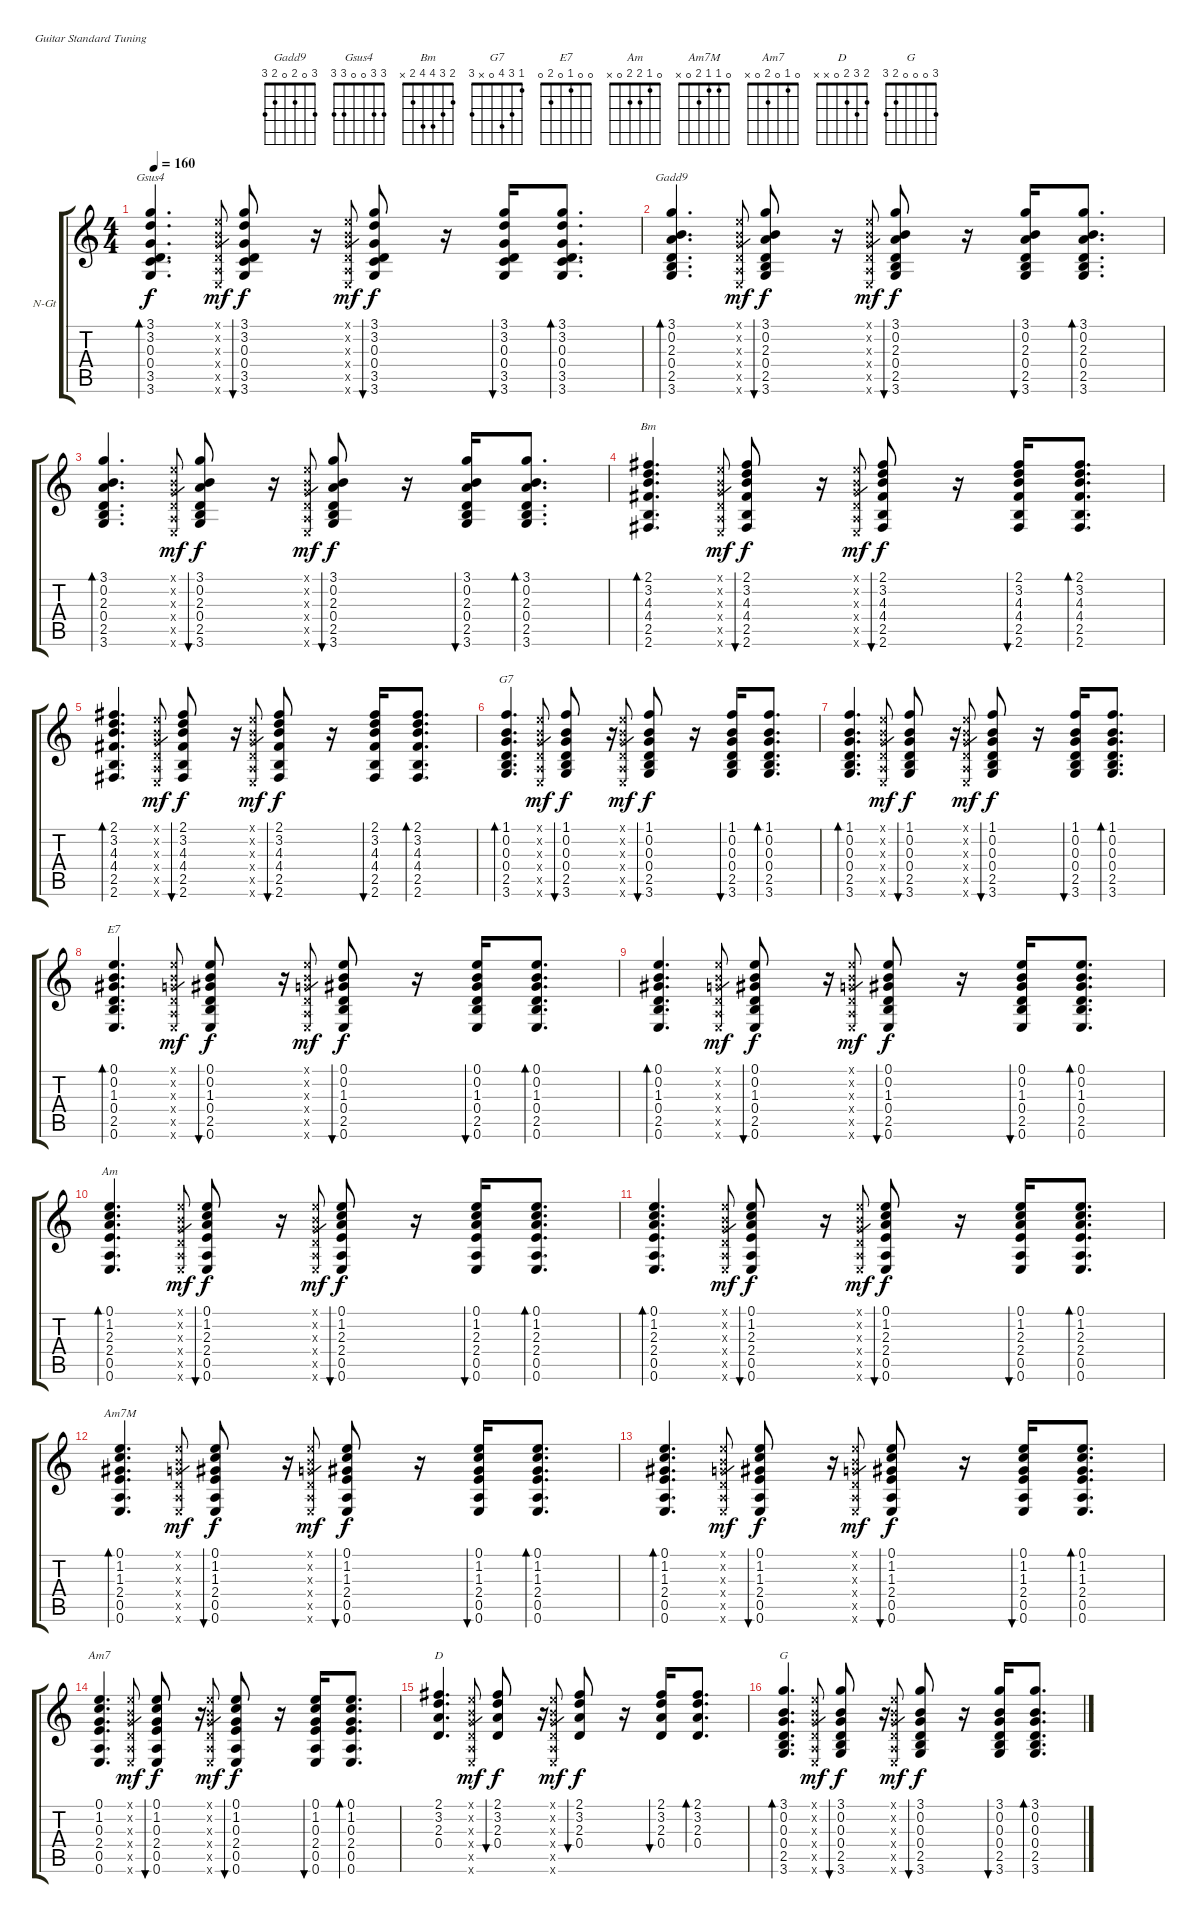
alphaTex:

\bracketExtendMode groupsimilarinstruments
\firstSystemTrackNameOrientation horizontal
\otherSystemsTrackNameOrientation horizontal
\track ("Classic Guitar" "N-Gt") {instrument acousticguitarnylon}
\staff {score tabs}
\tuning (E4 B3 G3 D3 A2 E2)
\chord ("Gadd9" 3 0 2 0 2 3)
\chord ("Gsus4" 3 3 0 0 3 3)
\chord ("Bm" 2 3 4 4 2 x)
\chord ("G7" 1 3 4 0 x 3)
\chord ("E7" 0 0 1 0 2 0)
\chord ("Am" 0 1 2 2 0 x)
\chord ("Am7M" 0 1 1 2 0 x)
\chord ("Am7" 0 1 0 2 0 x)
\chord ("D" 2 3 2 0 x x)
\chord ("G" 3 0 0 0 2 3)
\ts (4 4)
\tempo 160
\clef g2
\ks c
(3.1 3.2 0.3 0.4 3.5 3.6).4{d bd 240 ch "Gsus4" dy f} (0.1{x} 0.2{x} 0.3{x} 0.4{x} 0.5{x} 0.6{x}).8{gr dy mf} (3.1 3.2 0.3 0.4 3.5 3.6).8{bu 30 dy f} r.16 (0.1{x} 0.2{x} 0.3{x} 0.4{x} 0.5{x} 0.6{x}).8{gr dy mf} (3.1 3.2 0.3 0.4 3.5 3.6).8{bu 30 dy f} r.16 (3.1 3.2 0.3 0.4 3.5 3.6).16{bu 30} (3.1 3.2 0.3 0.4 3.5 3.6).8{d bd 120} |
(3.1 0.2 2.3 0.4 2.5 3.6).4{d bd 240 ch "Gadd9"} (0.1{x} 0.2{x} 0.3{x} 0.4{x} 0.5{x} 0.6{x}).8{gr dy mf} (3.1 0.2 2.3 0.4 2.5 3.6).8{bu 30 dy f} r.16 (0.1{x} 0.2{x} 0.3{x} 0.4{x} 0.5{x} 0.6{x}).8{gr dy mf} (3.1 0.2 2.3 0.4 2.5 3.6).8{bu 30 dy f} r.16 (3.1 0.2 2.3 0.4 2.5 3.6).16{bu 30} (3.1 0.2 2.3 0.4 2.5 3.6).8{d bd 120} |
(3.1 0.2 2.3 0.4 2.5 3.6).4{d bd 240} (0.1{x} 0.2{x} 0.3{x} 0.4{x} 0.5{x} 0.6{x}).8{gr dy mf} (3.1 0.2 2.3 0.4 2.5 3.6).8{bu 30 dy f} r.16 (0.1{x} 0.2{x} 0.3{x} 0.4{x} 0.5{x} 0.6{x}).8{gr dy mf} (3.1 0.2 2.3 0.4 2.5 3.6).8{bu 30 dy f} r.16 (3.1 0.2 2.3 0.4 2.5 3.6).16{bu 30} (3.1 0.2 2.3 0.4 2.5 3.6).8{d bd 120} |
(2.1 3.2 4.3 4.4 2.5 2.6).4{d bd 240 ch "Bm"} (0.1{x} 0.2{x} 0.3{x} 0.4{x} 0.5{x} 0.6{x}).8{gr dy mf} (2.1 3.2 4.3 4.4 2.5 2.6).8{bu 30 dy f} r.16 (0.1{x} 0.2{x} 0.3{x} 0.4{x} 0.5{x} 0.6{x}).8{gr dy mf} (2.1 3.2 4.3 4.4 2.5 2.6).8{bu 30 dy f} r.16 (2.1 3.2 4.3 4.4 2.5 2.6).16{bu 30} (2.1 3.2 4.3 4.4 2.5 2.6).8{d bd 120} |
(2.1 3.2 4.3 4.4 2.5 2.6).4{d bd 240} (0.1{x} 0.2{x} 0.3{x} 0.4{x} 0.5{x} 0.6{x}).8{gr dy mf} (2.1 3.2 4.3 4.4 2.5 2.6).8{bu 30 dy f} r.16 (0.1{x} 0.2{x} 0.3{x} 0.4{x} 0.5{x} 0.6{x}).8{gr dy mf} (2.1 3.2 4.3 4.4 2.5 2.6).8{bu 30 dy f} r.16 (2.1 3.2 4.3 4.4 2.5 2.6).16{bu 30} (2.1 3.2 4.3 4.4 2.5 2.6).8{d bd 120} |
(1.1 0.2 0.3 0.4 2.5 3.6).4{d bd 240 ch "G7"} (0.1{x} 0.2{x} 0.3{x} 0.4{x} 0.5{x} 0.6{x}).8{gr dy mf} (1.1 0.2 0.3 0.4 2.5 3.6).8{bu 30 dy f} r.16 (0.1{x} 0.2{x} 0.3{x} 0.4{x} 0.5{x} 0.6{x}).8{gr dy mf} (1.1 0.2 0.3 0.4 2.5 3.6).8{bu 30 dy f} r.16 (1.1 0.2 0.3 0.4 2.5 3.6).16{bu 30} (1.1 0.2 0.3 0.4 2.5 3.6).8{d bd 120} |
(1.1 0.2 0.3 0.4 2.5 3.6).4{d bd 240} (0.1{x} 0.2{x} 0.3{x} 0.4{x} 0.5{x} 0.6{x}).8{gr dy mf} (1.1 0.2 0.3 0.4 2.5 3.6).8{bu 30 dy f} r.16 (0.1{x} 0.2{x} 0.3{x} 0.4{x} 0.5{x} 0.6{x}).8{gr dy mf} (1.1 0.2 0.3 0.4 2.5 3.6).8{bu 30 dy f} r.16 (1.1 0.2 0.3 0.4 2.5 3.6).16{bu 30} (1.1 0.2 0.3 0.4 2.5 3.6).8{d bd 120} |
(0.1 0.2 1.3 0.4 2.5 0.6).4{d bd 240 ch "E7"} (0.1{x} 0.2{x} 0.3{x} 0.4{x} 0.5{x} 0.6{x}).8{gr dy mf} (0.1 0.2 1.3 0.4 2.5 0.6).8{bu 30 dy f} r.16 (0.1{x} 0.2{x} 0.3{x} 0.4{x} 0.5{x} 0.6{x}).8{gr dy mf} (0.1 0.2 1.3 0.4 2.5 0.6).8{bu 30 dy f} r.16 (0.1 0.2 1.3 0.4 2.5 0.6).16{bu 30} (0.1 0.2 1.3 0.4 2.5 0.6).8{d bd 120} |
(0.1 0.2 1.3 0.4 2.5 0.6).4{d bd 240} (0.1{x} 0.2{x} 0.3{x} 0.4{x} 0.5{x} 0.6{x}).8{gr dy mf} (0.1 0.2 1.3 0.4 2.5 0.6).8{bu 30 dy f} r.16 (0.1{x} 0.2{x} 0.3{x} 0.4{x} 0.5{x} 0.6{x}).8{gr dy mf} (0.1 0.2 1.3 0.4 2.5 0.6).8{bu 30 dy f} r.16 (0.1 0.2 1.3 0.4 2.5 0.6).16{bu 30} (0.1 0.2 1.3 0.4 2.5 0.6).8{d bd 120} |
(0.1 1.2 2.3 2.4 0.5 0.6).4{d bd 240 ch "Am"} (0.1{x} 0.2{x} 0.3{x} 0.4{x} 0.5{x} 0.6{x}).8{gr dy mf} (0.1 1.2 2.3 2.4 0.5 0.6).8{bu 30 dy f} r.16 (0.1{x} 0.2{x} 0.3{x} 0.4{x} 0.5{x} 0.6{x}).8{gr dy mf} (0.1 1.2 2.3 2.4 0.5 0.6).8{bu 30 dy f} r.16 (0.1 1.2 2.3 2.4 0.5 0.6).16{bu 30} (0.1 1.2 2.3 2.4 0.5 0.6).8{d bd 120} |
(0.1 1.2 2.3 2.4 0.5 0.6).4{d bd 240} (0.1{x} 0.2{x} 0.3{x} 0.4{x} 0.5{x} 0.6{x}).8{gr dy mf} (0.1 1.2 2.3 2.4 0.5 0.6).8{bu 30 dy f} r.16 (0.1{x} 0.2{x} 0.3{x} 0.4{x} 0.5{x} 0.6{x}).8{gr dy mf} (0.1 1.2 2.3 2.4 0.5 0.6).8{bu 30 dy f} r.16 (0.1 1.2 2.3 2.4 0.5 0.6).16{bu 30} (0.1 1.2 2.3 2.4 0.5 0.6).8{d bd 120} |
(0.1 1.2 1.3 2.4 0.5 0.6).4{d bd 240 ch "Am7M"} (0.1{x} 0.2{x} 0.3{x} 0.4{x} 0.5{x} 0.6{x}).8{gr dy mf} (0.1 1.2 1.3 2.4 0.5 0.6).8{bu 30 dy f} r.16 (0.1{x} 0.2{x} 0.3{x} 0.4{x} 0.5{x} 0.6{x}).8{gr dy mf} (0.1 1.2 1.3 2.4 0.5 0.6).8{bu 30 dy f} r.16 (0.1 1.2 1.3 2.4 0.5 0.6).16{bu 30} (0.1 1.2 1.3 2.4 0.5 0.6).8{d bd 120} |
(0.1 1.2 1.3 2.4 0.5 0.6).4{d bd 240} (0.1{x} 0.2{x} 0.3{x} 0.4{x} 0.5{x} 0.6{x}).8{gr dy mf} (0.1 1.2 1.3 2.4 0.5 0.6).8{bu 30 dy f} r.16 (0.1{x} 0.2{x} 0.3{x} 0.4{x} 0.5{x} 0.6{x}).8{gr dy mf} (0.1 1.2 1.3 2.4 0.5 0.6).8{bu 30 dy f} r.16 (0.1 1.2 1.3 2.4 0.5 0.6).16{bu 30} (0.1 1.2 1.3 2.4 0.5 0.6).8{d bd 120} |
(0.1 1.2 0.3 2.4 0.5 0.6).4{d ch "Am7"} (0.1{x} 0.2{x} 0.3{x} 0.4{x} 0.5{x} 0.6{x}).8{gr dy mf} (0.1 1.2 0.3 2.4 0.5 0.6).8{bu 30 dy f} r.16 (0.1{x} 0.2{x} 0.3{x} 0.4{x} 0.5{x} 0.6{x}).8{gr dy mf} (0.1 1.2 0.3 2.4 0.5 0.6).8{bu 30 dy f} r.16 (0.1 1.2 0.3 2.4 0.5 0.6).16{bu 30} (0.1 1.2 0.3 2.4 0.5 0.6).8{d bd 120} |
(2.1 3.2 2.3 0.4).4{d ch "D"} (0.1{x} 0.2{x} 0.3{x} 0.4{x} 0.5{x} 0.6{x}).8{gr dy mf} (2.1 3.2 2.3 0.4).8{bu 30 dy f} r.16 (0.1{x} 0.2{x} 0.3{x} 0.4{x} 0.5{x} 0.6{x}).8{gr dy mf} (2.1 3.2 2.3 0.4).8{bu 30 dy f} r.16 (2.1 3.2 2.3 0.4).16{bu 30} (2.1 3.2 2.3 0.4).8{d bd 120} |
(3.1 0.2 0.3 0.4 2.5 3.6).4{d bd 240 ch "G"} (0.1{x} 0.2{x} 0.3{x} 0.4{x} 0.5{x} 0.6{x}).8{gr dy mf} (3.1 0.2 0.3 0.4 2.5 3.6).8{bu 30 dy f} r.16 (0.1{x} 0.2{x} 0.3{x} 0.4{x} 0.5{x} 0.6{x}).8{gr dy mf} (3.1 0.2 0.3 0.4 2.5 3.6).8{bu 30 dy f} r.16 (3.1 0.2 0.3 0.4 2.5 3.6).16{bu 30} (3.1 0.2 0.3 0.4 2.5 3.6).8{d bd 120}
